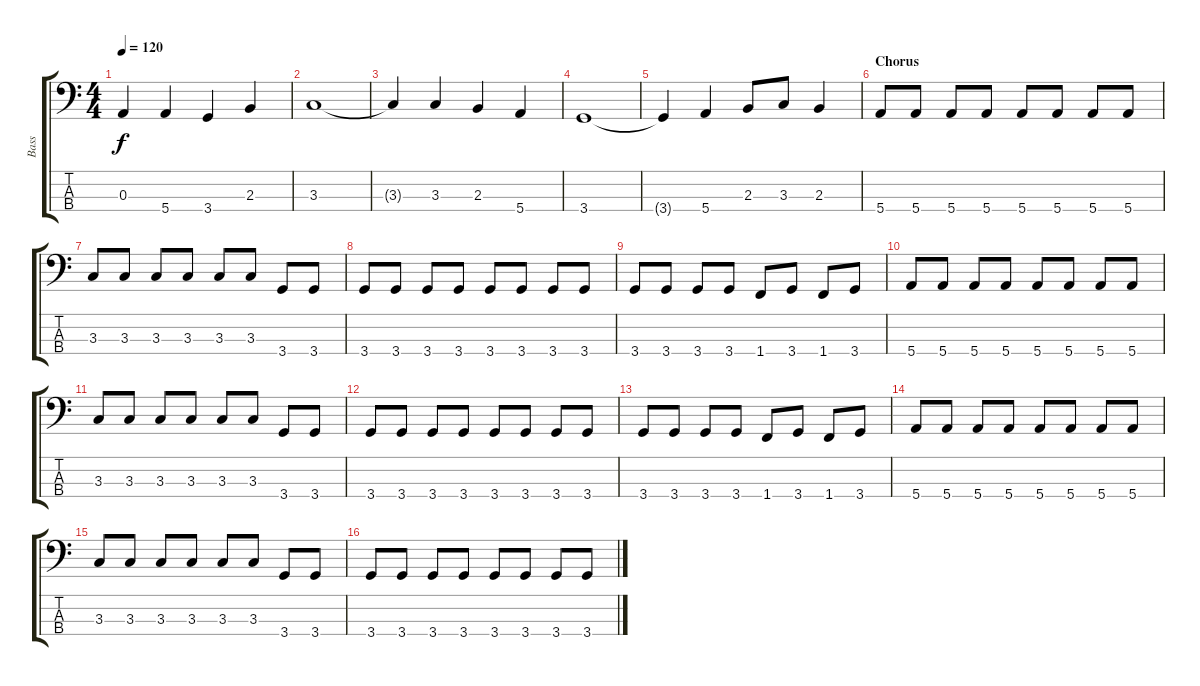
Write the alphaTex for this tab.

\track ("Bass" "Bass") {instrument electricbasspick}
\staff {score tabs}
\tuning (G2 D2 A1 E1) {hide}
\ts (4 4)
\tempo 120
\clef f4
\ks c
0.3{t}.4{dy f} 5.4.4 3.4.4 2.3.4 |
3.3.1 |
3.3{t}.4 3.3.4 2.3.4 5.4.4 |
3.4.1 |
3.4{t}.4 5.4.4 2.3.8 3.3.8 2.3.4 |
\section ("" "Chorus")
5.4.8 5.4.8 5.4.8 5.4.8 5.4.8 5.4.8 5.4.8 5.4.8 |
3.3.8 3.3.8 3.3.8 3.3.8 3.3.8 3.3.8 3.4.8 3.4.8 |
3.4.8 3.4.8 3.4.8 3.4.8 3.4.8 3.4.8 3.4.8 3.4.8 |
3.4.8 3.4.8 3.4.8 3.4.8 1.4.8 3.4.8 1.4.8 3.4.8 |
5.4.8 5.4.8 5.4.8 5.4.8 5.4.8 5.4.8 5.4.8 5.4.8 |
3.3.8 3.3.8 3.3.8 3.3.8 3.3.8 3.3.8 3.4.8 3.4.8 |
3.4.8 3.4.8 3.4.8 3.4.8 3.4.8 3.4.8 3.4.8 3.4.8 |
3.4.8 3.4.8 3.4.8 3.4.8 1.4.8 3.4.8 1.4.8 3.4.8 |
5.4.8 5.4.8 5.4.8 5.4.8 5.4.8 5.4.8 5.4.8 5.4.8 |
3.3.8 3.3.8 3.3.8 3.3.8 3.3.8 3.3.8 3.4.8 3.4.8 |
3.4.8 3.4.8 3.4.8 3.4.8 3.4.8 3.4.8 3.4.8 3.4.8
